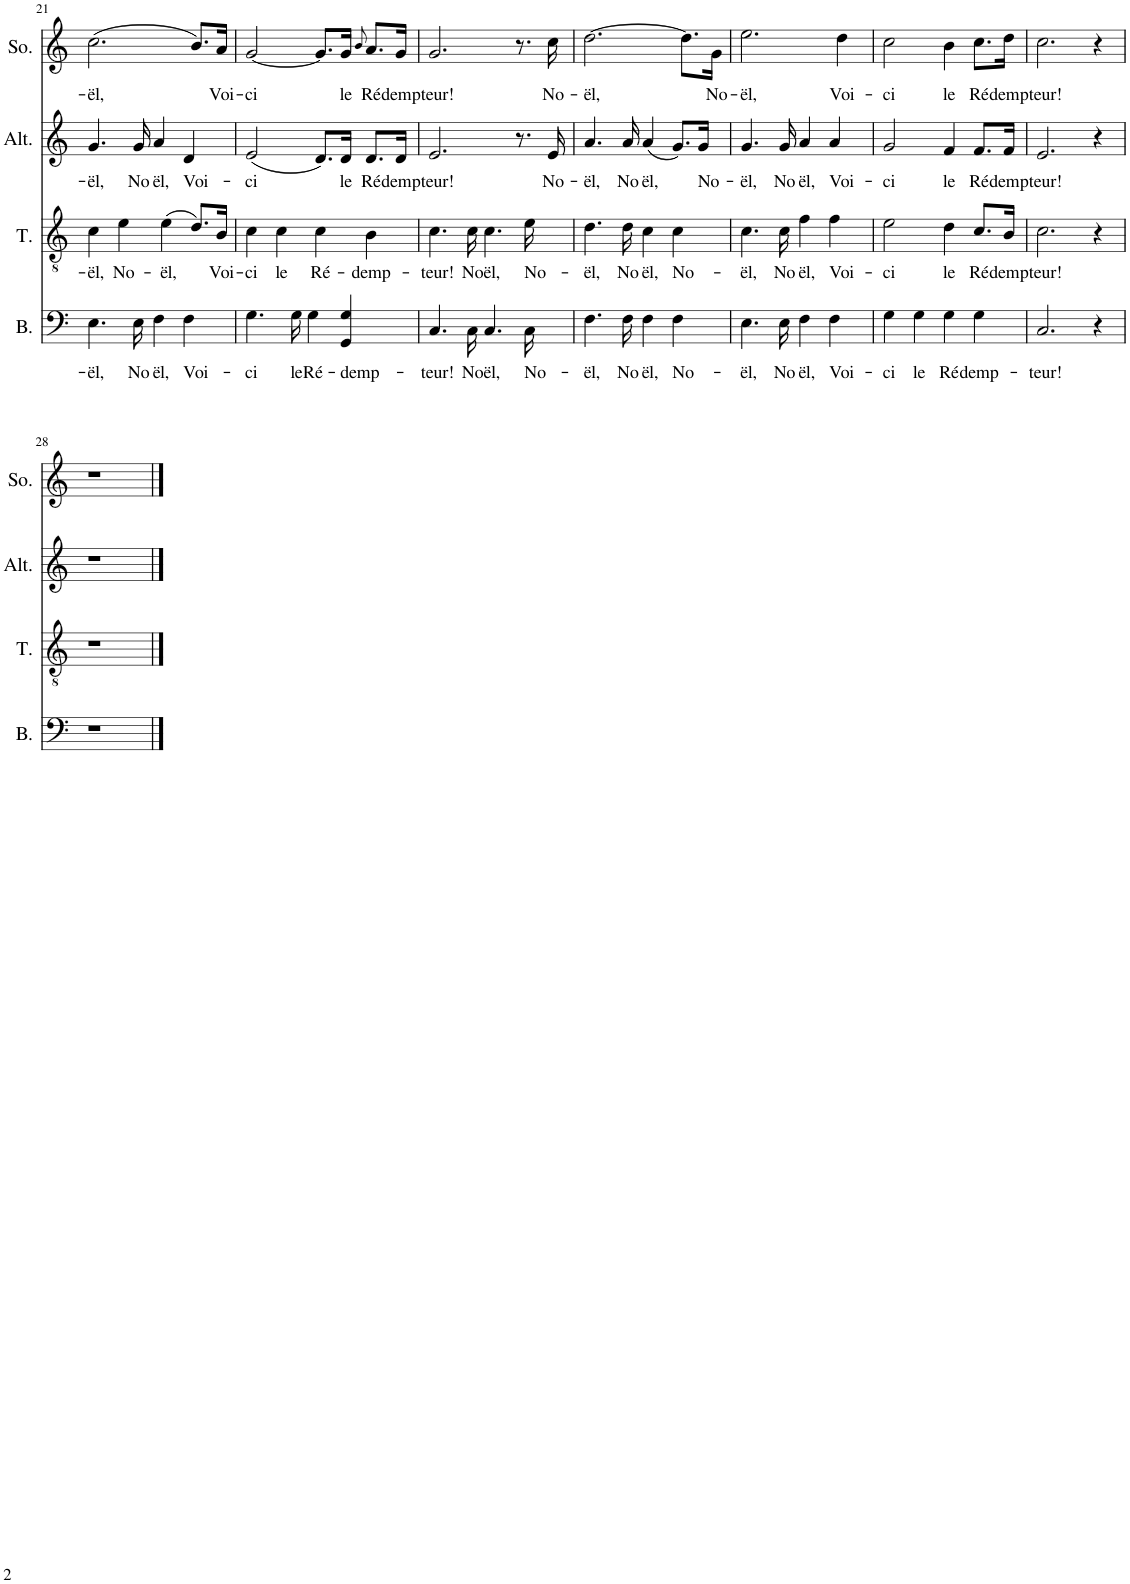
**kern	**text	**kern	**text	**kern	**text	**kern	**text
*part4	*part4	*part3	*part3	*part2	*part2	*part1	*part1
*staff4	*staff4	*staff3	*staff3	*staff2	*staff2	*staff1	*staff1
*I"Basse	*	*I"Ténor	*	*I"Alto	*	*I"Soprano	*
*I'B.	*	*I'T.	*	*I'Alt.	*	*I'So.	*
!!LO:PB:g=z
*clefF4	*	*clefGv2	*	*clefG2	*	*clefG2	*
*k[]	*	*k[]	*	*k[]	*	*k[]	*
*M4/4	*	*M4/4	*	*M4/4	*	*M4/4	*
=21	=21	=21	=21	=21	=21	=21	=21
!	!LO:LY:b	!	!LO:LY:b	!	!LO:LY:b	!	!LO:LY:b
4.E\	-ël,	4c\	-ël,	4.g/	-ël,	(2.cc\	-ël,
!	!	!	!LO:LY:b	!	!	!	!
.	.	4e\	No-	.	.	.	.
!	!LO:LY:b	!	!	!	!LO:LY:b	!	!
16E\	No-	.	.	16g/	No-	.	.
!	!LO:LY:b	!	!	!	!LO:LY:b	!	!
4F\	-ël,	.	.	4a/	-ël,	.	.
!	!	!	!LO:LY:b	!	!	!	!
.	.	(4e\	-ël,	.	.	.	.
!	!LO:LY:b	!	!	!	!LO:LY:b	!	!
4F\	Voi-	.	.	4d/	Voi-	.	.
.	.	8.d/L)	.	.	.	8.b/L)	.
!	!	!	!LO:LY:b	!	!	!	!LO:LY:b
16ryy	.	16B/Jk	Voi-	16ryy	.	16a/Jk	Voi-
=22	=22	=22	=22	=22	=22	=22	=22
!	!LO:LY:b	!	!LO:LY:b	!	!LO:LY:b	!	!LO:LY:b
4.G\	-ci	4c\	-ci	(2e/	-ci	[2g/	-ci
!	!	!	!LO:LY:b	!	!	!	!
.	.	4c\	le	.	.	.	.
!	!LO:LY:b	!	!	!	!	!	!
16G\	le	.	.	.	.	.	.
!	!LO:LY:b	!	!	!	!	!	!
4G\	Ré-	.	.	.	.	.	.
!	!	!	!LO:LY:b	!	!	!	!
.	.	4c\	Ré-	8.d/L)	.	8.g/L]	.
!	!LO:LY:b	!	!	!	!LO:LY:b	!	!LO:LY:b
4GG/ 4G/	-demp-	.	.	16d/Jk	le	16g/Jk	le
.	.	.	.	.	.	8qb/	.
!	!	!	!LO:LY:b	!	!LO:LY:b	!	!LO:LY:b
.	.	4B\	-demp-	8.d/L	Ré-	8.a/L	Ré-
!	!	!	!	!	!LO:LY:b	!	!LO:LY:b
16ryy	.	.	.	16d/Jk	-demp-	16g/Jk	-demp-
=23	=23	=23	=23	=23	=23	=23	=23
!	!LO:LY:b	!	!LO:LY:b	!	!LO:LY:b	!	!LO:LY:b
4.C/	-teur!	4.c\	-teur!	2.e/	-teur!	2.g/	-teur!
!	!LO:LY:b	!	!LO:LY:b	!	!	!	!
16C\	No-	16c\	No-	.	.	.	.
!	!LO:LY:b	!	!LO:LY:b	!	!	!	!
4.C/	-ël,	4.c\	-ël,	.	.	.	.
.	.	.	.	8.r	.	8.r	.
!	!LO:LY:b	!	!LO:LY:b	!	!	!	!
16C\	No-	16e\	No-	.	.	.	.
8ryy	.	8ryy	.	.	.	.	.
!	!	!	!	!	!LO:LY:b	!	!LO:LY:b
.	.	.	.	16e/	No-	16cc\	No-
=24	=24	=24	=24	=24	=24	=24	=24
!	!LO:LY:b	!	!LO:LY:b	!	!LO:LY:b	!	!LO:LY:b
4.F\	-ël,	4.d\	-ël,	4.a/	-ël,	[2.dd\	-ël,
!	!LO:LY:b	!	!LO:LY:b	!	!LO:LY:b	!	!
16F\	No-	16d\	No-	16a/	No-	.	.
!	!LO:LY:b	!	!LO:LY:b	!	!LO:LY:b	!	!
4F\	-ël,	4c\	-ël,	(4a/	-ël,	.	.
!	!LO:LY:b	!	!LO:LY:b	!	!	!	!
4F\	No-	4c\	No-	8.g/L)	.	.	.
.	.	.	.	.	.	8.dd\L]	.
!	!	!	!	!	!LO:LY:b	!	!
.	.	.	.	16g/Jk	No-	.	.
!	!	!	!	!	!	!	!LO:LY:b
16ryy	.	16ryy	.	16ryy	.	16g\Jk	No-
=25	=25	=25	=25	=25	=25	=25	=25
!	!LO:LY:b	!	!LO:LY:b	!	!LO:LY:b	!	!LO:LY:b
4.E\	-ël,	4.c\	-ël,	4.g/	-ël,	2.ee\	-ël,
!	!LO:LY:b	!	!LO:LY:b	!	!LO:LY:b	!	!
16E\	No-	16c\	No-	16g/	No-	.	.
!	!LO:LY:b	!	!LO:LY:b	!	!LO:LY:b	!	!
4F\	-ël,	4f\	-ël,	4a/	-ël,	.	.
!	!LO:LY:b	!	!LO:LY:b	!	!LO:LY:b	!	!
4F\	Voi-	4f\	Voi-	4a/	Voi-	.	.
!	!	!	!	!	!	!	!LO:LY:b
.	.	.	.	.	.	4dd\	Voi-
16ryy	.	16ryy	.	16ryy	.	.	.
=26	=26	=26	=26	=26	=26	=26	=26
!	!LO:LY:b	!	!LO:LY:b	!	!LO:LY:b	!	!LO:LY:b
4G\	-ci	2e\	-ci	2g/	-ci	2cc\	-ci
!	!LO:LY:b	!	!	!	!	!	!
4G\	le	.	.	.	.	.	.
!	!LO:LY:b	!	!LO:LY:b	!	!LO:LY:b	!	!LO:LY:b
4G\	Ré-	4d\	le	4f/	le	4b\	le
!	!LO:LY:b	!	!LO:LY:b	!	!LO:LY:b	!	!LO:LY:b
4G\	-demp-	8.c/L	Ré-	8.f/L	Ré-	8.cc\L	Ré-
!	!	!	!LO:LY:b	!	!LO:LY:b	!	!LO:LY:b
.	.	16B/Jk	-demp-	16f/Jk	-demp-	16dd\Jk	-demp-
=27	=27	=27	=27	=27	=27	=27	=27
!	!LO:LY:b	!	!LO:LY:b	!	!LO:LY:b	!	!LO:LY:b
2.C/	-teur!	2.c\	-teur!	2.e/	-teur!	2.cc\	-teur!
4r	.	4r	.	4r	.	4r	.
!!LO:LB:g=z
=28	=28	=28	=28	=28	=28	=28	=28
1r	.	1r	.	1r	.	1r	.
==	==	==	==	==	==	==	==
*-	*-	*-	*-	*-	*-	*-	*-
